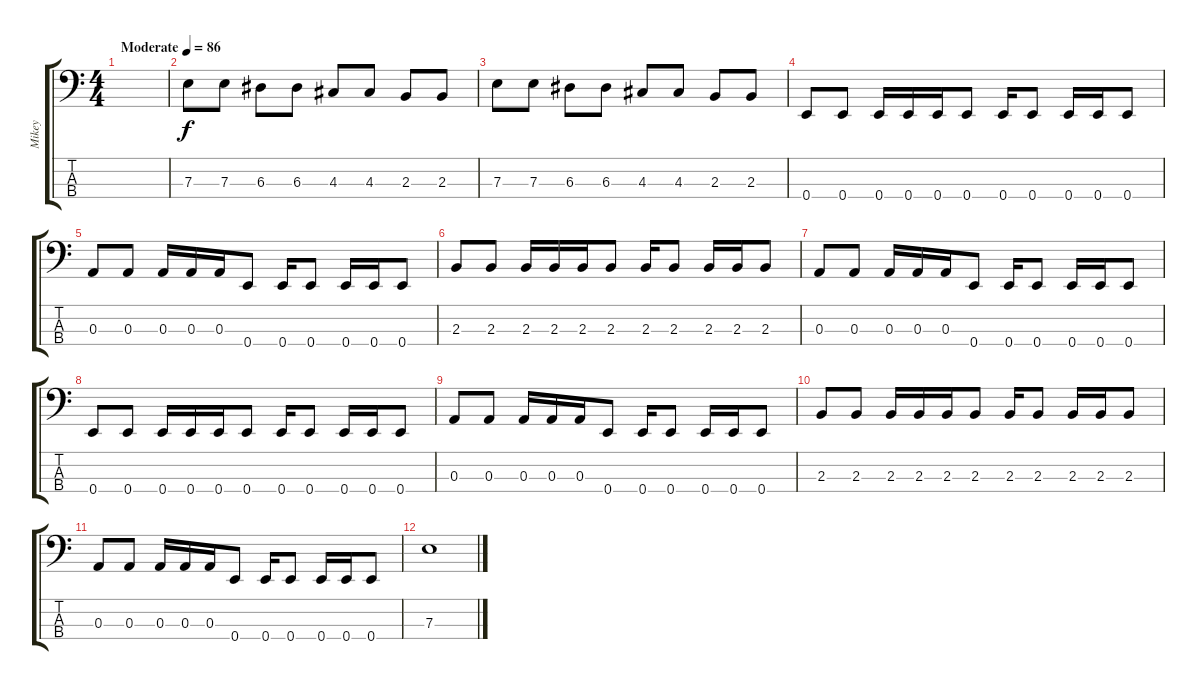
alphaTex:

\track ("Mikey" "Mikey") {instrument electricbassfinger}
\staff {score tabs}
\tuning (G2 D2 A1 E1) {hide}
\ts (4 4)
\tempo (86 "Moderate")
\clef f4
\ks c
|
7.3.8 7.3.8 6.3.8 6.3.8 4.3.8 4.3.8 2.3.8 2.3.8 |
7.3.8 7.3.8 6.3.8 6.3.8 4.3.8 4.3.8 2.3.8 2.3.8 |
0.4.8 0.4.8 0.4.16 0.4.16 0.4.16 0.4.8 0.4.16 0.4.8 0.4.16 0.4.16 0.4.8 |
0.3.8 0.3.8 0.3.16 0.3.16 0.3.16 0.4.8 0.4.16 0.4.8 0.4.16 0.4.16 0.4.8 |
2.3.8 2.3.8 2.3.16 2.3.16 2.3.16 2.3.8 2.3.16 2.3.8 2.3.16 2.3.16 2.3.8 |
0.3.8 0.3.8 0.3.16 0.3.16 0.3.16 0.4.8 0.4.16 0.4.8 0.4.16 0.4.16 0.4.8 |
0.4.8 0.4.8 0.4.16 0.4.16 0.4.16 0.4.8 0.4.16 0.4.8 0.4.16 0.4.16 0.4.8 |
0.3.8 0.3.8 0.3.16 0.3.16 0.3.16 0.4.8 0.4.16 0.4.8 0.4.16 0.4.16 0.4.8 |
2.3.8 2.3.8 2.3.16 2.3.16 2.3.16 2.3.8 2.3.16 2.3.8 2.3.16 2.3.16 2.3.8 |
0.3.8 0.3.8 0.3.16 0.3.16 0.3.16 0.4.8 0.4.16 0.4.8 0.4.16 0.4.16 0.4.8 |
7.3.1
